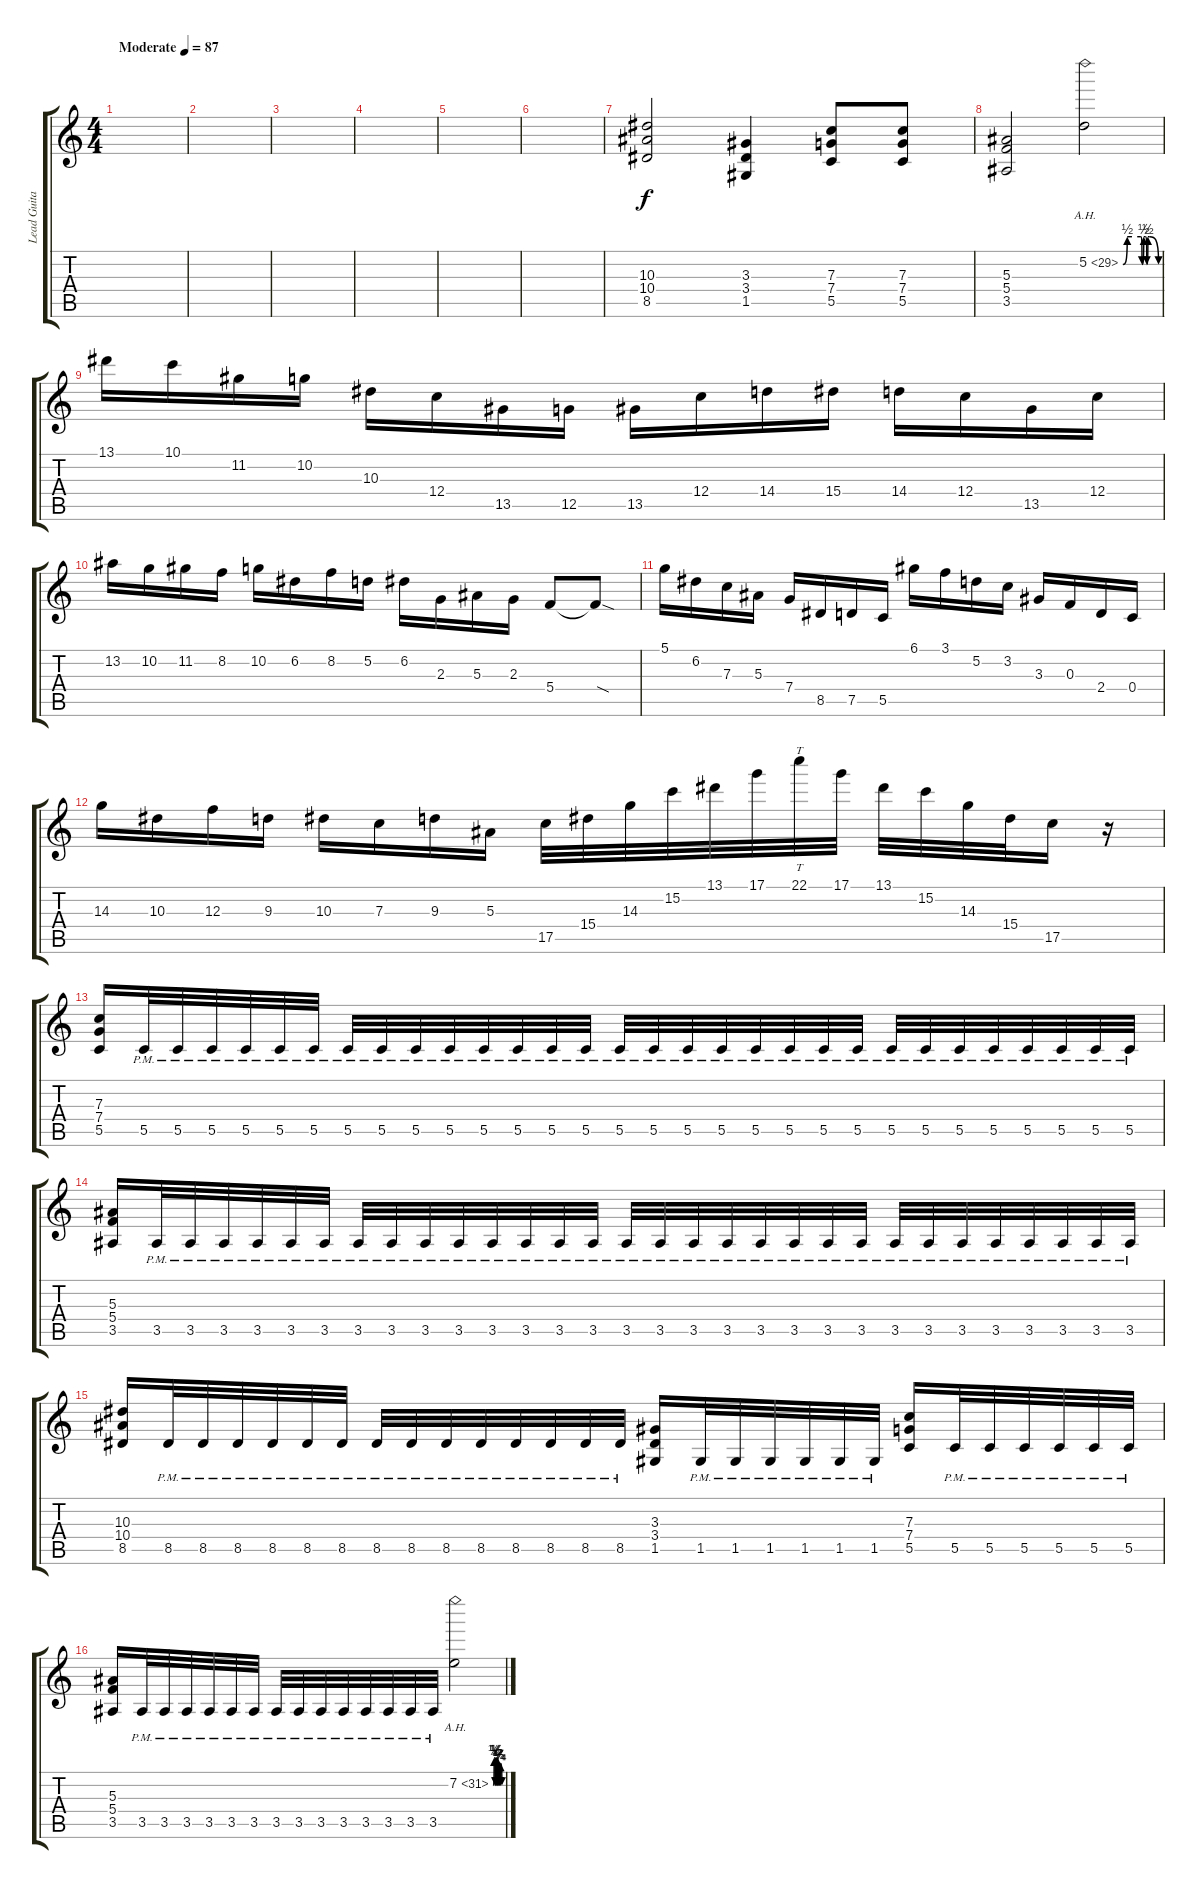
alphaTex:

\track ("Lead Guitar" "Lead Guita") {instrument distortionguitar}
\staff {score tabs}
\tuning (D4 A3 F3 C3 G2 C2) {hide}
\ts (4 4)
\tempo (87 "Moderate")
\clef g2
\ks c
|
|
|
|
|
|
(10.3 10.4 8.5).2 (3.3 3.4 1.5).4 (7.3 7.4 5.5).8 (7.3 7.4 5.5).8 |
(5.3 5.4 3.5).2 5.2{be (custom 0 0 7 2 15 2 30 2 32 0 35 2 38 2 40 0 42 2 45 2 60 0) ah 24}.2 |
13.1.16 10.1.16 11.2.16 10.2.16 10.3.16 12.4.16 13.5.16 12.5.16 13.5.16 12.4.16 14.4.16 15.4.16 14.4.16 12.4.16 13.5.16 12.4.16 |
13.2.16 10.2.16 11.2.16 8.2.16 10.2.16 6.2.16 8.2.16 5.2.16 6.2.16 2.3.16 5.3.16 2.3.16 5.4.8 5.4{sod t}.8 |
5.1.16 6.2.16 7.3.16 5.3.16 7.4.16 8.5.16 7.5.16 5.5.16 6.1.16 3.1.16 5.2.16 3.2.16 3.3.16 0.3.16 2.4.16 0.4.16 |
14.3.16 10.3.16 12.3.16 9.3.16 10.3.16 7.3.16 9.3.16 5.3.16 17.5.32 15.4.32 14.3.32 15.2.32 13.1.32 17.1.32 22.1.32{tt} 17.1.32 13.1.32 15.2.32 14.3.32 15.4.32 17.5.16 r.16 |
(7.3 7.4 5.5).16 5.5{pm}.32 5.5{pm}.32 5.5{pm}.32 5.5{pm}.32 5.5{pm}.32 5.5{pm}.32 5.5{pm}.32 5.5{pm}.32 5.5{pm}.32 5.5{pm}.32 5.5{pm}.32 5.5{pm}.32 5.5{pm}.32 5.5{pm}.32 5.5{pm}.32 5.5{pm}.32 5.5{pm}.32 5.5{pm}.32 5.5{pm}.32 5.5{pm}.32 5.5{pm}.32 5.5{pm}.32 5.5{pm}.32 5.5{pm}.32 5.5{pm}.32 5.5{pm}.32 5.5{pm}.32 5.5{pm}.32 5.5{pm}.32 5.5{pm}.32 |
(5.3 5.4 3.5).16 3.5{pm}.32 3.5{pm}.32 3.5{pm}.32 3.5{pm}.32 3.5{pm}.32 3.5{pm}.32 3.5{pm}.32 3.5{pm}.32 3.5{pm}.32 3.5{pm}.32 3.5{pm}.32 3.5{pm}.32 3.5{pm}.32 3.5{pm}.32 3.5{pm}.32 3.5{pm}.32 3.5{pm}.32 3.5{pm}.32 3.5{pm}.32 3.5{pm}.32 3.5{pm}.32 3.5{pm}.32 3.5{pm}.32 3.5{pm}.32 3.5{pm}.32 3.5{pm}.32 3.5{pm}.32 3.5{pm}.32 3.5{pm}.32 3.5{pm}.32 |
(10.3 10.4 8.5).16 8.5{pm}.32 8.5{pm}.32 8.5{pm}.32 8.5{pm}.32 8.5{pm}.32 8.5{pm}.32 8.5{pm}.32 8.5{pm}.32 8.5{pm}.32 8.5{pm}.32 8.5{pm}.32 8.5{pm}.32 8.5{pm}.32 8.5{pm}.32 (3.3 3.4 1.5).16 1.5{pm}.32 1.5{pm}.32 1.5{pm}.32 1.5{pm}.32 1.5{pm}.32 1.5{pm}.32 (7.3 7.4 5.5).16 5.5{pm}.32 5.5{pm}.32 5.5{pm}.32 5.5{pm}.32 5.5{pm}.32 5.5{pm}.32 |
(5.3 5.4 3.5).16 3.5{pm}.32 3.5{pm}.32 3.5{pm}.32 3.5{pm}.32 3.5{pm}.32 3.5{pm}.32 3.5{pm}.32 3.5{pm}.32 3.5{pm}.32 3.5{pm}.32 3.5{pm}.32 3.5{pm}.32 3.5{pm}.32 3.5{pm}.32 7.2{be (custom 0 0 5 2 10 2 12 0 15 2 17 0 20 2 23 0 25 2 27 0 30 2 32 0 35 1 38 0 40 1 43 0 45 1 48 0 50 1 60 0) ah 24}.2
